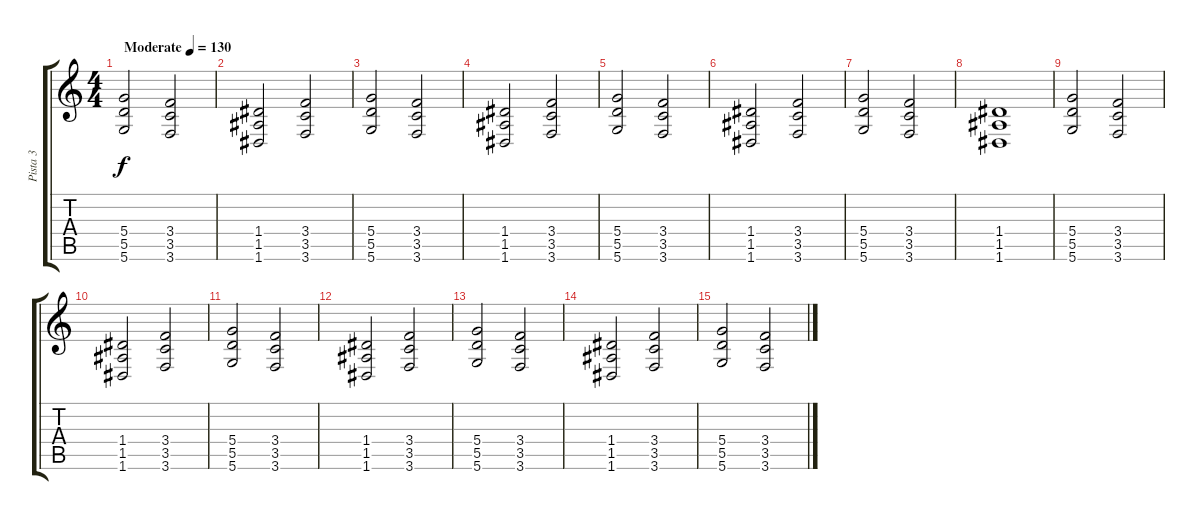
\track ("Pista 3" "Pista 3") {instrument distortionguitar}
\staff {score tabs}
\tuning (E4 B3 G3 D3 A2 D2) {hide}
\ts (4 4)
\tempo (130 "Moderate")
\clef g2
\ks c
(5.4 5.5 5.6).2{dy f instrument distortionguitar} (3.4 3.5 3.6).2 |
(1.4 1.5 1.6).2 (3.4 3.5 3.6).2 |
(5.4 5.5 5.6).2 (3.4 3.5 3.6).2 |
(1.4 1.5 1.6).2 (3.4 3.5 3.6).2 |
(5.4 5.5 5.6).2 (3.4 3.5 3.6).2 |
(1.4 1.5 1.6).2 (3.4 3.5 3.6).2 |
(5.4 5.5 5.6).2 (3.4 3.5 3.6).2 |
(1.4 1.5 1.6).1 |
(5.4 5.5 5.6).2 (3.4 3.5 3.6).2 |
(1.4 1.5 1.6).2 (3.4 3.5 3.6).2 |
(5.4 5.5 5.6).2 (3.4 3.5 3.6).2 |
(1.4 1.5 1.6).2 (3.4 3.5 3.6).2 |
(5.4 5.5 5.6).2 (3.4 3.5 3.6).2 |
(1.4 1.5 1.6).2 (3.4 3.5 3.6).2 |
(5.4 5.5 5.6).2 (3.4 3.5 3.6).2
